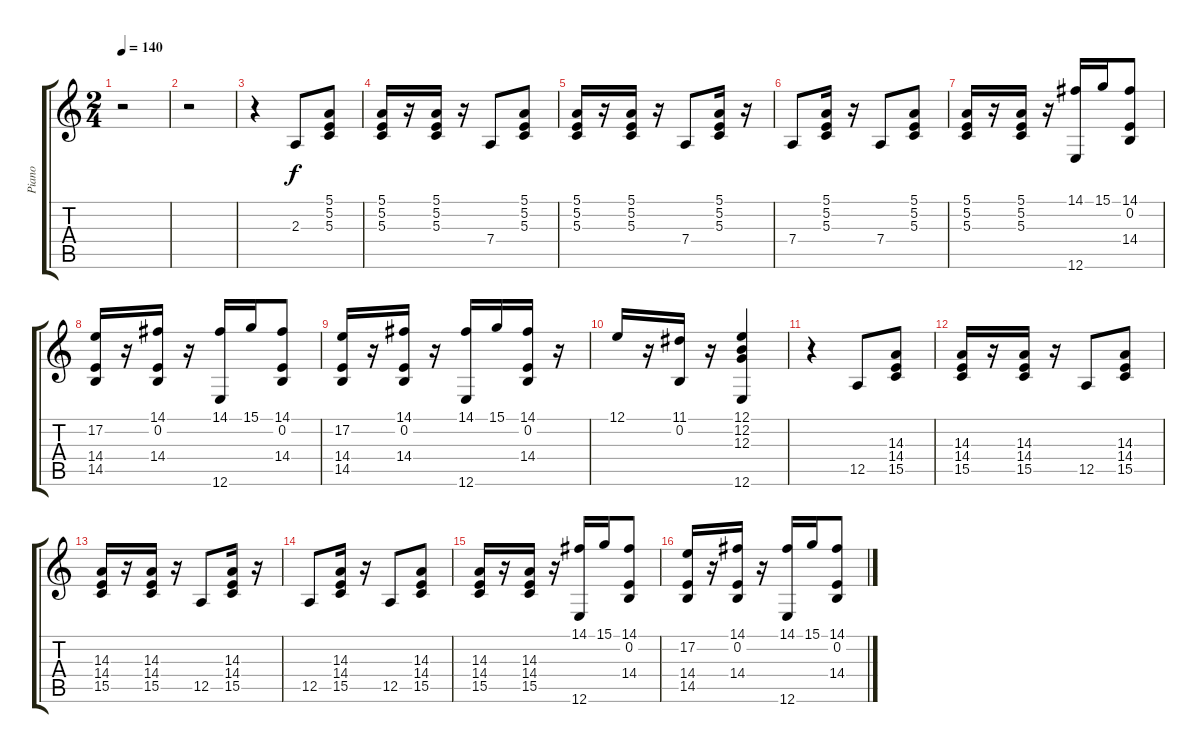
\track ("Piano" "Piano") {instrument acousticgrandpiano}
\staff {score tabs}
\tuning (E4 B3 G3 D3 A2 E2) {hide}
\ts (2 4)
\tempo 140
\clef g2
\ks c
r.2{dy f instrument acousticgrandpiano} |
r.2 |
r.4 2.3.8 (5.1 5.2 5.3).8 |
(5.1 5.2 5.3).16 r.16 (5.1 5.2 5.3).16 r.16 7.4.8 (5.1 5.2 5.3).8 |
(5.1 5.2 5.3).16 r.16 (5.1 5.2 5.3).16 r.16 7.4.8 (5.1 5.2 5.3).16 r.16 |
7.4.8 (5.1 5.2 5.3).16 r.16 7.4.8 (5.1 5.2 5.3).8 |
(5.1 5.2 5.3).16 r.16 (5.1 5.2 5.3).16 r.16 (14.1 12.6).16 15.1.16 (14.1 0.2 14.4).8 |
(17.2 14.4 14.5).16 r.16 (14.1 0.2 14.4).16 r.16 (14.1 12.6).16 15.1.16 (14.1 0.2 14.4).8 |
(17.2 14.4 14.5).16 r.16 (14.1 0.2 14.4).16 r.16 (14.1 12.6).16 15.1.16 (14.1 0.2 14.4).16 r.16 |
12.1.16 r.16 (11.1 0.2).16 r.16 (12.1 12.2 12.3 12.6).4 |
r.4 12.5.8 (14.3 14.4 15.5).8 |
(14.3 14.4 15.5).16 r.16 (14.3 14.4 15.5).16 r.16 12.5.8 (14.3 14.4 15.5).8 |
(14.3 14.4 15.5).16 r.16 (14.3 14.4 15.5).16 r.16 12.5.8 (14.3 14.4 15.5).16 r.16 |
12.5.8 (14.3 14.4 15.5).16 r.16 12.5.8 (14.3 14.4 15.5).8 |
(14.3 14.4 15.5).16 r.16 (14.3 14.4 15.5).16 r.16 (14.1 12.6).16 15.1.16 (14.1 0.2 14.4).8 |
(17.2 14.4 14.5).16 r.16 (14.1 0.2 14.4).16 r.16 (14.1 12.6).16 15.1.16 (14.1 0.2 14.4).8
